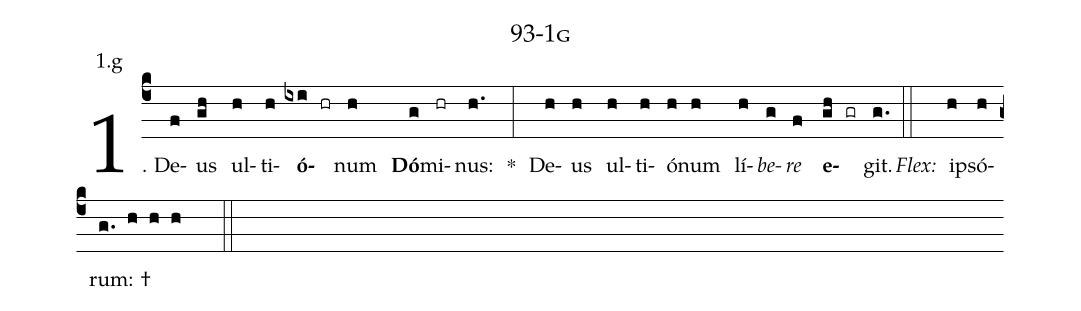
name: 93-1g;
annotation: 1.g;
%%
(c4)1. De(f)us(gh) ul(h)ti(h)<b>ó</b>(ixi hr)num(h) <b>Dó</b>(g)mi(hr)nus:(h.) *(:) De(h)us(h) ul(h)ti(h)ó(h)num(h) lí(h)<i>be</i>(g)<i>re</i>(f) <b>e</b>(gh gr)git.(g.) (::)
<i>Flex:</i>()  ip(h)só(h)rum: †(g. h h h  ::)
